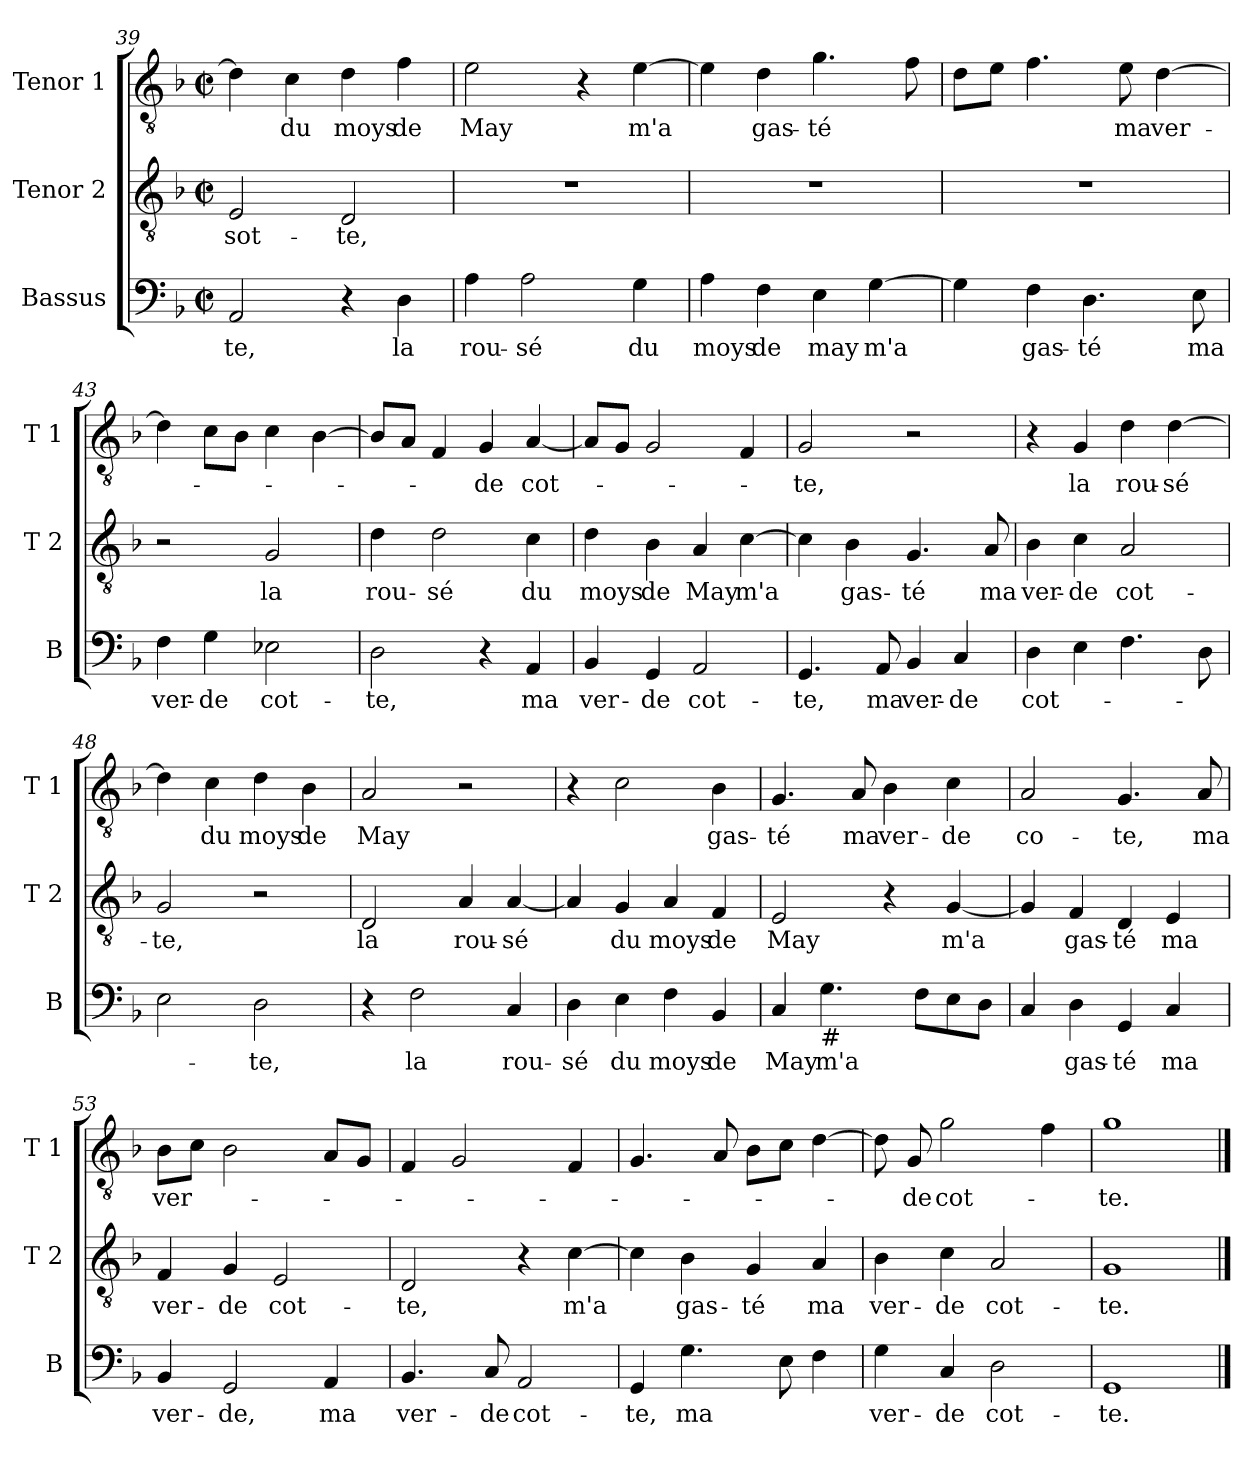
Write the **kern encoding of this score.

**kern	**text	**kern	**text	**kern	**text
*part3	*part3	*part2	*part2	*part1	*part1
*staff3	*staff3	*staff2	*staff2	*staff1	*staff1
*I"Bassus	*	*I"Tenor 2	*	*I"Tenor 1	*
*I'B	*	*I'T 2	*	*I'T 1	*
*clefF4	*	*clefGv2	*	*clefGv2	*
*k[b-]	*	*k[b-]	*	*k[b-]	*
*F:	*	*F:	*	*F:	*
*M2/2	*	*M2/2	*	*M2/2	*
*met(c|)	*	*met(c|)	*	*met(c|)	*
=39	=39	=39	=39	=39	=39
!	!LO:LY:b	!	!LO:LY:b	!	!
2AA/	-te,	2E/	sot-	4d\]	.
!	!	!	!	!	!LO:LY:b
.	.	.	.	4c\	du
!	!	!	!LO:LY:b	!	!LO:LY:b
4r	.	2D/	-te,	4d\	moys
!	!LO:LY:b	!	!	!	!LO:LY:b
4D\	la	.	.	4f\	de
=40	=40	=40	=40	=40	=40
!	!LO:LY:b	!	!	!	!LO:LY:b
4A\	rou-	1r	.	2e\	May
!	!LO:LY:b	!	!	!	!
2A\	-sé	.	.	.	.
.	.	.	.	4r	.
!	!LO:LY:b	!	!	!	!LO:LY:b
4G\	du	.	.	[4e\	m'a
!!LO:LB:g=z
=41	=41	=41	=41	=41	=41
!	!LO:LY:b	!	!	!	!
4A\	moys	1r	.	4e\]	.
!	!LO:LY:b	!	!	!	!LO:LY:b
4F\	de	.	.	4d\	gas-
!	!LO:LY:b	!	!	!	!LO:LY:b
4E\	may	.	.	4.g\	-té
!	!LO:LY:b	!	!	!	!
[4G\	m'a	.	.	.	.
.	.	.	.	8f\	.
=42	=42	=42	=42	=42	=42
4G\]	.	1r	.	8d\L	.
.	.	.	.	8e\J	.
!	!LO:LY:b	!	!	!	!
4F\	gas-	.	.	4.f\	.
!	!LO:LY:b	!	!	!	!
4.D\	-té	.	.	.	.
!	!	!	!	!	!LO:LY:b
.	.	.	.	8e\	ma
!	!	!	!	!	!LO:LY:b
.	.	.	.	[4d\	ver-
!	!LO:LY:b	!	!	!	!
8E\	ma	.	.	.	.
=43	=43	=43	=43	=43	=43
!	!LO:LY:b	!	!	!	!
4F\	ver-	2r	.	4d\]	.
!	!LO:LY:b	!	!	!	!
4G\	-de	.	.	8c\L	.
.	.	.	.	8B-\J	.
!	!LO:LY:b	!	!LO:LY:b	!	!
2E-X\	cot-	2G/	la	4c\	.
.	.	.	.	[4B-\	.
=44	=44	=44	=44	=44	=44
!	!LO:LY:b	!	!LO:LY:b	!	!
2D\	-te,	4d\	rou-	8B-/L]	.
.	.	.	.	8A/J	.
!	!	!	!LO:LY:b	!	!
.	.	2d\	-sé	4F/	.
!	!	!	!	!	!LO:LY:b
4r	.	.	.	4G/	-de
!	!LO:LY:b	!	!LO:LY:b	!	!LO:LY:b
4AA/	ma	4c\	du	[4A/	cot-
=45	=45	=45	=45	=45	=45
!	!LO:LY:b	!	!LO:LY:b	!	!
4BB-/	ver-	4d\	moys	8A/L]	.
.	.	.	.	8G/J	.
!	!LO:LY:b	!	!LO:LY:b	!	!
4GG/	-de	4B-\	de	2G/	.
!	!LO:LY:b	!	!LO:LY:b	!	!
2AA/	cot-	4A/	May	.	.
!	!	!	!LO:LY:b	!	!
.	.	[4c\	m'a	4F/	.
!!LO:LB:g=z
=46	=46	=46	=46	=46	=46
!	!LO:LY:b	!	!	!	!LO:LY:b
4.GG/	-te,	4c\]	.	2G/	-te,
!	!	!	!LO:LY:b	!	!
.	.	4B-\	gas-	.	.
!	!LO:LY:b	!	!	!	!
8AA/	ma	.	.	.	.
!	!LO:LY:b	!	!LO:LY:b	!	!
4BB-/	ver-	4.G/	-té	2r	.
!	!LO:LY:b	!	!	!	!
4C/	-de	.	.	.	.
!	!	!	!LO:LY:b	!	!
.	.	8A/	ma	.	.
=47	=47	=47	=47	=47	=47
!	!LO:LY:b	!	!LO:LY:b	!	!
4D\	cot-	4B-\	ver-	4r	.
!	!	!	!LO:LY:b	!	!LO:LY:b
4E\	.	4c\	-de	4G/	la
!	!	!	!LO:LY:b	!	!LO:LY:b
4.F\	.	2A/	cot-	4d\	rou-
!	!	!	!	!	!LO:LY:b
.	.	.	.	[4d\	-sé
8D\	.	.	.	.	.
=48	=48	=48	=48	=48	=48
!	!	!	!LO:LY:b	!	!
2E\	.	2G/	-te,	4d\]	.
!	!	!	!	!	!LO:LY:b
.	.	.	.	4c\	du
!	!LO:LY:b	!	!	!	!LO:LY:b
2D\	-te,	2r	.	4d\	moys
!	!	!	!	!	!LO:LY:b
.	.	.	.	4B-\	de
=49	=49	=49	=49	=49	=49
!	!	!	!LO:LY:b	!	!LO:LY:b
4r	.	2D/	la	2A/	May
!	!LO:LY:b	!	!	!	!
2F\	la	.	.	.	.
!	!	!	!LO:LY:b	!	!
.	.	4A/	rou-	2r	.
!	!LO:LY:b	!	!LO:LY:b	!	!
4C/	rou-	[4A/	-sé	.	.
=50	=50	=50	=50	=50	=50
!	!LO:LY:b	!	!	!	!
4D\	-sé	4A/]	.	4r	.
!	!LO:LY:b	!	!LO:LY:b	!	!
4E\	du	4G/	du	2c\	.
!	!LO:LY:b	!	!LO:LY:b	!	!
4F\	moys	4A/	moys	.	.
!	!LO:LY:b	!	!LO:LY:b	!	!LO:LY:b
4BB-/	de	4F/	de	4B-\	gas-
=51	=51	=51	=51	=51	=51
!	!LO:LY:b	!	!LO:LY:b	!	!LO:LY:b
4C/	May	2E/	May	4.G/	-té
!LO:TX:b:t=#	!	!	!	!	!
!	!LO:LY:b	!	!	!	!
4.G\	m'a	.	.	.	.
!	!	!	!	!	!LO:LY:b
.	.	.	.	8A/	ma
!	!	!	!	!	!LO:LY:b
.	.	4r	.	4B-\	ver-
8F\L	.	.	.	.	.
!	!	!	!LO:LY:b	!	!LO:LY:b
8E\	.	[4G/	m'a	4c\	-de
8D\J	.	.	.	.	.
!!LO:LB:g=z
=52	=52	=52	=52	=52	=52
!	!	!	!	!	!LO:LY:b
4C/	.	4G/]	.	2A/	co-
!	!LO:LY:b	!	!LO:LY:b	!	!
4D\	gas-	4F/	gas-	.	.
!	!LO:LY:b	!	!LO:LY:b	!	!LO:LY:b
4GG/	-té	4D/	-té	4.G/	-te,
!	!LO:LY:b	!	!LO:LY:b	!	!
4C/	ma	4E/	ma	.	.
!	!	!	!	!	!LO:LY:b
.	.	.	.	8A/	ma
=53	=53	=53	=53	=53	=53
!	!LO:LY:b	!	!LO:LY:b	!	!LO:LY:b
4BB-/	ver-	4F/	ver-	8B-\L	ver-
.	.	.	.	8c\J	.
!	!LO:LY:b	!	!LO:LY:b	!	!
2GG/	-de,	4G/	-de	2B-\	.
!	!	!	!LO:LY:b	!	!
.	.	2E/	cot-	.	.
!	!LO:LY:b	!	!	!	!
4AA/	ma	.	.	8A/L	.
.	.	.	.	8G/J	.
=54	=54	=54	=54	=54	=54
!	!LO:LY:b	!	!LO:LY:b	!	!
4.BB-/	ver-	2D/	-te,	4F/	.
.	.	.	.	2G/	.
!	!LO:LY:b	!	!	!	!
8C/	-de	.	.	.	.
!	!LO:LY:b	!	!	!	!
2AA/	cot-	4r	.	.	.
!	!	!	!LO:LY:b	!	!
.	.	[4c\	m'a	4F/	.
=55	=55	=55	=55	=55	=55
!	!LO:LY:b	!	!	!	!
4GG/	-te,	4c\]	.	4.G/	.
!	!LO:LY:b	!	!LO:LY:b	!	!
4.G\	ma	4B-\	gas-	.	.
.	.	.	.	8A/	.
!	!	!	!LO:LY:b	!	!
.	.	4G/	-té	8B-\L	.
8E\	.	.	.	8c\J	.
!	!	!	!LO:LY:b	!	!
4F\	.	4A/	ma	[4d\	.
=56	=56	=56	=56	=56	=56
!	!LO:LY:b	!	!LO:LY:b	!	!
4G\	ver-	4B-\	ver-	8d\]	.
!	!	!	!	!	!LO:LY:b
.	.	.	.	8G/	-de
!	!LO:LY:b	!	!LO:LY:b	!	!LO:LY:b
4C/	-de	4c\	-de	2g\	cot-
!	!LO:LY:b	!	!LO:LY:b	!	!
2D\	cot-	2A/	cot-	.	.
.	.	.	.	4f\	.
=57	=57	=57	=57	=57	=57
!	!LO:LY:b	!	!LO:LY:b	!	!LO:LY:b
1GG	-te.	1G	-te.	1g	-te.
==	==	==	==	==	==
*-	*-	*-	*-	*-	*-
